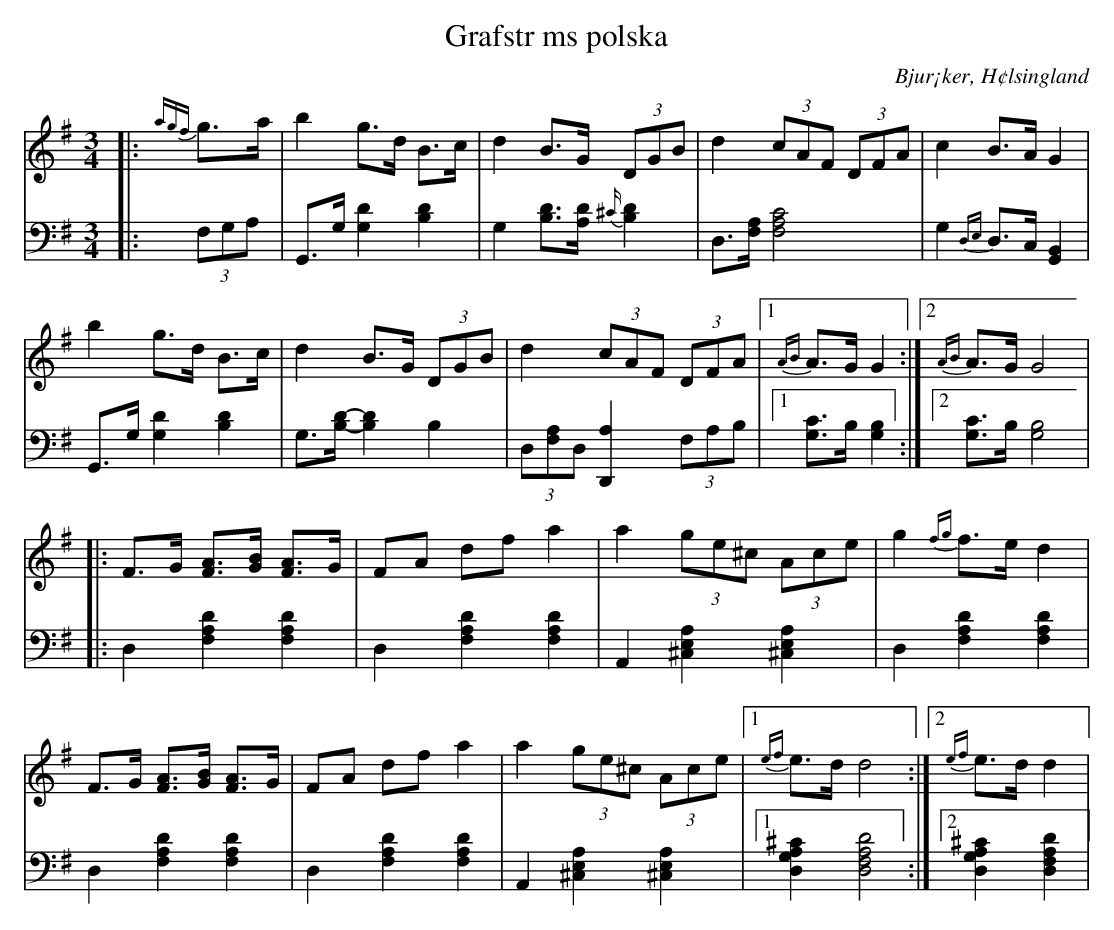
X:1
T: Grafstr ms polska
O: Bjur¡ker, H¢lsingland
M: 3/4
L: 1/8
K: G
V:1
V:2
V: 1
|:{agf}g>a|b2 g>d B>c|d2 B>G (3DGB|d2 (3cAF (3DFA|c2 B>A G2|
b2 g>d B>c|d2 B>G (3DGB|d2 (3cAF (3DFA|1 {AB}A>G G2:|2 {AB}A>G G4|
|:F>G [FA]>[GB] [FA]>G |FA df a2 |a2 (3ge^c (3Ace |g2 {fg}f>e d2 |
F>G [FA]>[GB] [FA]>G |FA df a2 |a2 (3ge^c (3Ace |1 {ef}e>d d4:|2 {ef}e>d d2|
V:2 clef=bass
|:(3F,G,A, | G,,>G, [G,2D2] [B,2D2]|G,2 [B,D]>[A,D] {^C/}[B,D]2|D,>[F,A,] [F,4A,4C4]| G,2 {D,E,}D,>C, [G,,2B,,2]|
 G,,>G, [G,2D2] [B,2D2]|G,>[B,D]-[B,2D2] B,2|(3D,[F,A,]D, [D,,2A,2] (3F,A,B,|1 [G,C]>B, [G,2B,2]:|2 [G,C]>B, [G,4B,4]|
|:D,2 [F,2A,2D2] [F,2A,2D2]|D,2 [F,2A,2D2] [F,2A,2D2]| A,,2 [^C,2E,2A,2] [^C,2E,2A,2]|D,2 [F,2A,2D2] [F,2A,2D2] |
D,2 [F,2A,2D2] [F,2A,2D2] | D,2 [F,2A,2D2] [F,2A,2D2] | A,,2 [^C,2E,2A,2] [^C,2E,2A,2]|1 [D,2G,2A,2^C2] [D,4F,4A,4D4]:|2 [D,2G,2A,2^C2] [D,2F,2A,2D2]|
